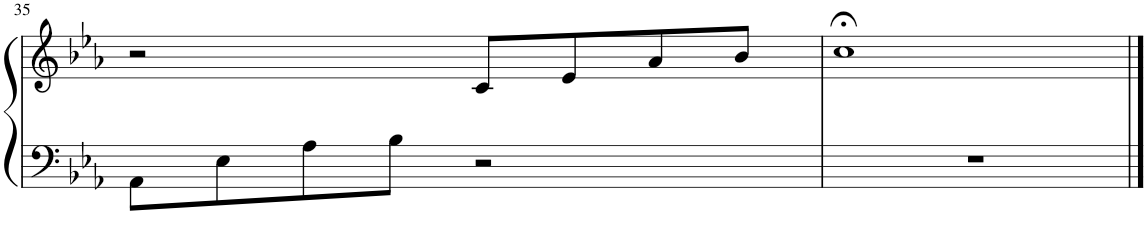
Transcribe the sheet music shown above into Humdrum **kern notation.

**kern	**kern
*part1	*part1
*staff2	*staff1
*I"Piano	*
*I'Pno	*
!!LO:PB:g=z
*clefG2	*clefG2
*k[b-e-a-]	*k[b-e-a-]
*M4/4	*M4/4
*met(c)	*met(c)
=35	=35
8AA-\L	2r
8E-\	.
8A-\	.
8B-\J	.
2r	8c/L
.	8e-/
.	8a-/
.	8b-/J
=36	=36
1r	1cc;<
==	==
*-	*-
